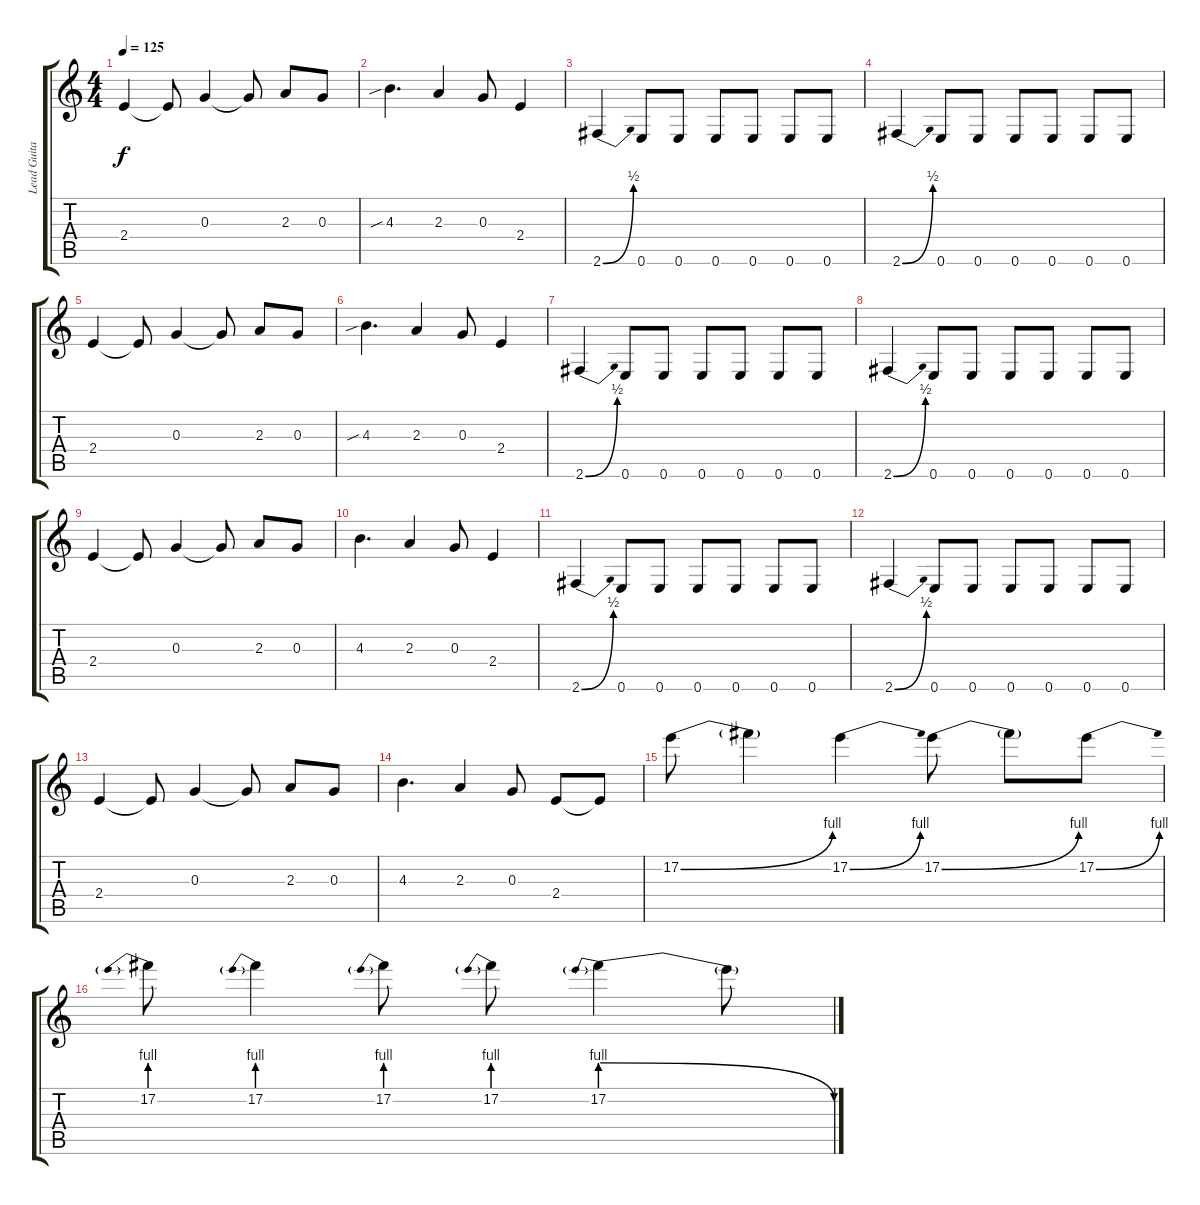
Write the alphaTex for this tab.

\track ("Lead Guitar" "Lead Guita") {instrument distortionguitar}
\staff {score tabs}
\tuning (E4 B3 G3 D3 A2 E2) {hide}
\ts (4 4)
\tempo 125
\clef g2
\ks c
2.4.4{dy f} 2.4{t}.8 0.3.4 0.3{t}.8 2.3.8 0.3.8 |
4.3{sib}.4{d} 2.3.4 0.3.8 2.4.4 |
2.6{be (bend 0 0 60 2)}.4 0.6.8 0.6.8 0.6.8 0.6.8 0.6.8 0.6.8 |
2.6{be (bend 0 0 60 2)}.4 0.6.8 0.6.8 0.6.8 0.6.8 0.6.8 0.6.8 |
2.4.4 2.4{t}.8 0.3.4 0.3{t}.8 2.3.8 0.3.8 |
4.3{sib}.4{d} 2.3.4 0.3.8 2.4.4 |
2.6{be (bend 0 0 60 2)}.4 0.6.8 0.6.8 0.6.8 0.6.8 0.6.8 0.6.8 |
2.6{be (bend 0 0 60 2)}.4 0.6.8 0.6.8 0.6.8 0.6.8 0.6.8 0.6.8 |
2.4.4 2.4{t}.8 0.3.4 0.3{t}.8 2.3.8 0.3.8 |
4.3.4{d} 2.3.4 0.3.8 2.4.4 |
2.6{be (bend 0 0 60 2)}.4 0.6.8 0.6.8 0.6.8 0.6.8 0.6.8 0.6.8 |
2.6{be (bend 0 0 60 2)}.4 0.6.8 0.6.8 0.6.8 0.6.8 0.6.8 0.6.8 |
2.4.4 2.4{t}.8 0.3.4 0.3{t}.8 2.3.8 0.3.8 |
4.3.4{d} 2.3.4 0.3.8 2.4.8 2.4{t}.8 |
17.2{be (bend 0 0 60 4)}.8 17.2{t}.4 17.2{be (bend 0 0 60 4)}.4 17.2{be (bend 0 0 60 4)}.8 17.2{t}.8 17.2{be (bend 0 0 60 4)}.8 |
17.2{be (prebend 0 4 60 4)}.8 17.2{be (prebend 0 4 60 4)}.4 17.2{be (prebend 0 4 60 4)}.8 17.2{be (prebend 0 4 60 4)}.8 17.2{be (prebendrelease 0 4 60 0)}.4 17.2{t}.8
